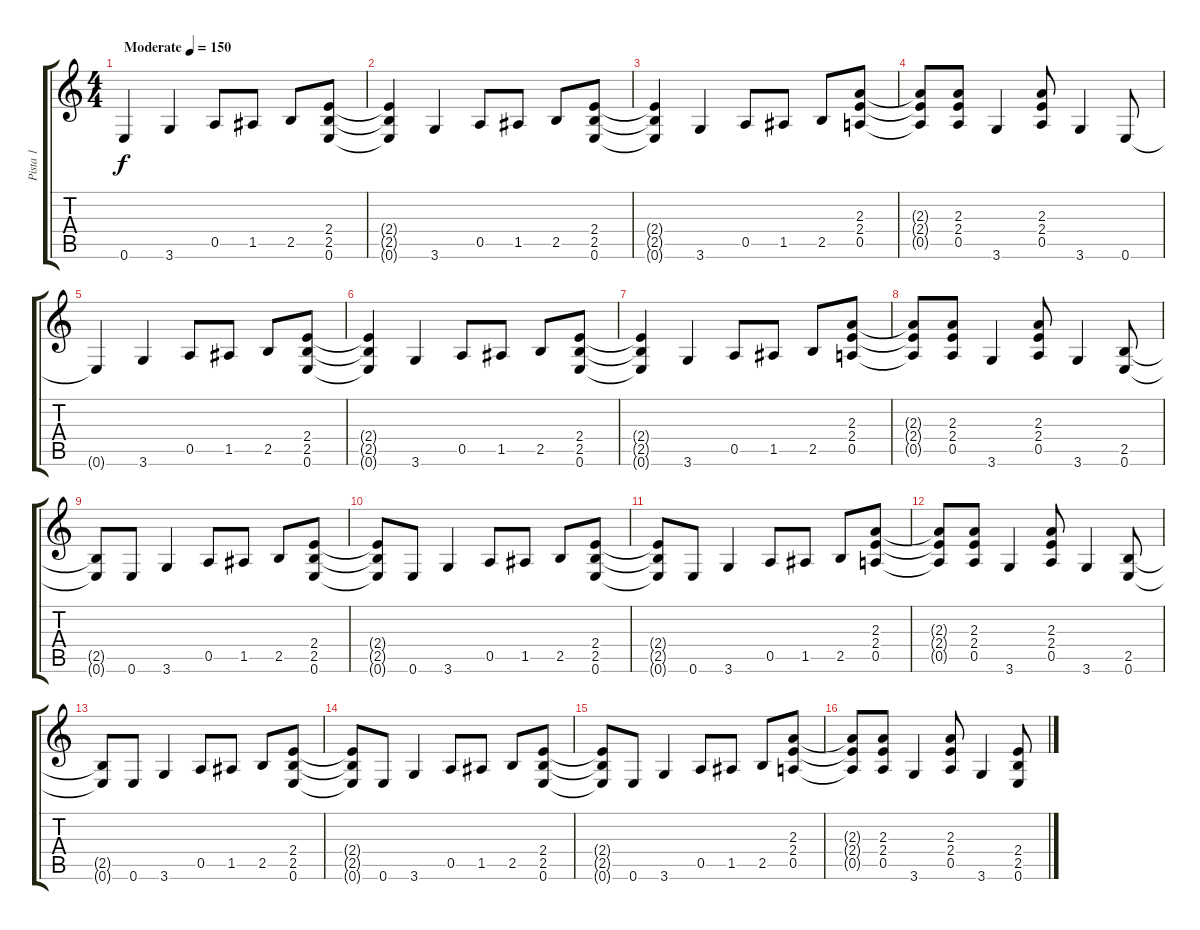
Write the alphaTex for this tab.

\track ("Pista 1" "Pista 1") {instrument distortionguitar}
\staff {score tabs}
\tuning (E4 B3 G3 D3 A2 E2) {hide}
\ts (4 4)
\tempo (150 "Moderate")
\clef g2
\ks c
0.6.4{dy f instrument distortionguitar} 3.6.4 0.5.8 1.5.8 2.5.8 (2.4 2.5 0.6).8 |
(2.4{t} 2.5{t} 0.6{t}).4 3.6.4 0.5.8 1.5.8 2.5.8 (2.4 2.5 0.6).8 |
(2.4{t} 2.5{t} 0.6{t}).4 3.6.4 0.5.8 1.5.8 2.5.8 (2.3 2.4 0.5).8 |
(2.3{t} 2.4{t} 0.5{t}).8 (2.3 2.4 0.5).8 3.6.4 (2.3 2.4 0.5).8 3.6.4 0.6.8 |
0.6{t}.4 3.6.4 0.5.8 1.5.8 2.5.8 (2.4 2.5 0.6).8 |
(2.4{t} 2.5{t} 0.6{t}).4 3.6.4 0.5.8 1.5.8 2.5.8 (2.4 2.5 0.6).8 |
(2.4{t} 2.5{t} 0.6{t}).4 3.6.4 0.5.8 1.5.8 2.5.8 (2.3 2.4 0.5).8 |
(2.3{t} 2.4{t} 0.5{t}).8 (2.3 2.4 0.5).8 3.6.4 (2.3 2.4 0.5).8 3.6.4 (2.5 0.6).8 |
(2.5{t} 0.6{t}).8 0.6.8 3.6.4 0.5.8 1.5.8 2.5.8 (2.4 2.5 0.6).8 |
(2.4{t} 2.5{t} 0.6{t}).8 0.6.8 3.6.4 0.5.8 1.5.8 2.5.8 (2.4 2.5 0.6).8 |
(2.4{t} 2.5{t} 0.6{t}).8 0.6.8 3.6.4 0.5.8 1.5.8 2.5.8 (2.3 2.4 0.5).8 |
(2.3{t} 2.4{t} 0.5{t}).8 (2.3 2.4 0.5).8 3.6.4 (2.3 2.4 0.5).8 3.6.4 (2.5 0.6).8 |
(2.5{t} 0.6{t}).8 0.6.8 3.6.4 0.5.8 1.5.8 2.5.8 (2.4 2.5 0.6).8 |
(2.4{t} 2.5{t} 0.6{t}).8 0.6.8 3.6.4 0.5.8 1.5.8 2.5.8 (2.4 2.5 0.6).8 |
(2.4{t} 2.5{t} 0.6{t}).8 0.6.8 3.6.4 0.5.8 1.5.8 2.5.8 (2.3 2.4 0.5).8 |
(2.3{t} 2.4{t} 0.5{t}).8 (2.3 2.4 0.5).8 3.6.4 (2.3 2.4 0.5).8 3.6.4 (2.4 2.5 0.6).8
